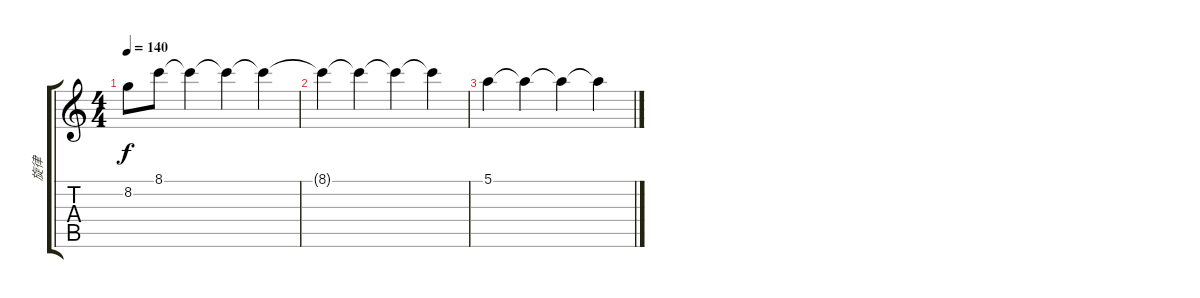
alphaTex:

\track ("旋律" "旋律") {instrument electricguitarjazz}
\staff {score tabs}
\tuning (E4 B3 G3 D3 A2 E2) {hide}
\ts (4 4)
\tempo 140
\clef g2
\ks c
8.2.8{dy f} 8.1.8 8.1{t}.4 8.1{t}.4 8.1{t}.4 |
8.1{t}.4 8.1{t}.4 8.1{t}.4 8.1{t}.4 |
5.1.4 5.1{t}.4 5.1{t}.4 5.1{t}.4
